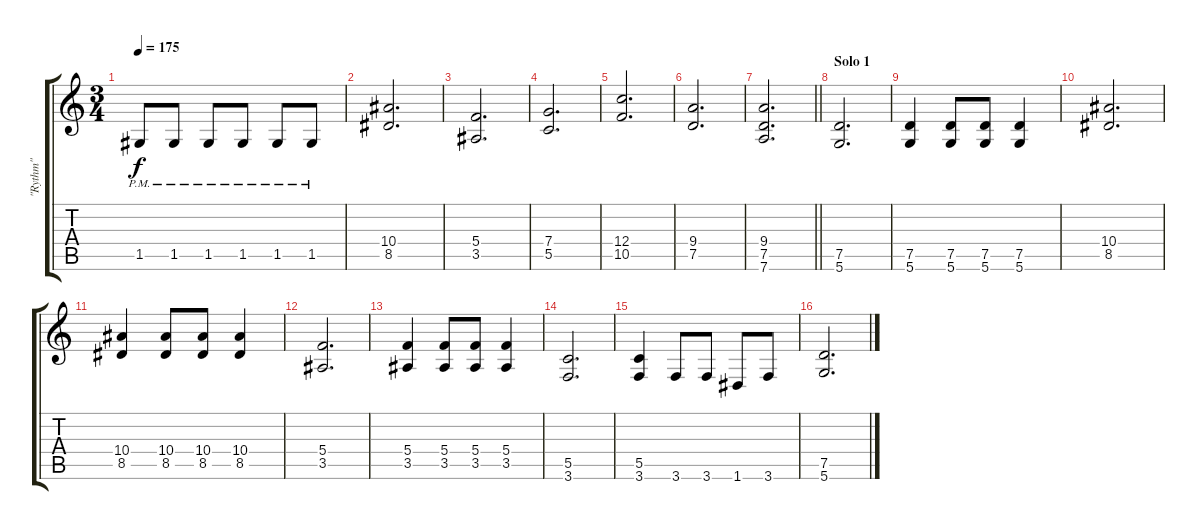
\track ("\"Rythm\"" "\"Rythm\"") {instrument distortionguitar}
\staff {score tabs}
\tuning (D4 A3 F3 C3 G2 D2) {hide}
\ts (3 4)
\tempo 175
\clef g2
\ks c
1.5{pm}.8{dy f} 1.5{pm}.8 1.5{pm}.8 1.5{pm}.8 1.5{pm}.8 1.5{pm}.8 |
(10.4 8.5).2{d} |
(5.4 3.5).2{d} |
(7.4 5.5).2{d} |
(12.4 10.5).2{d} |
(9.4 7.5).2{d} |
\barLineRight lightlight
(9.4 7.5 7.6).2{d} |
\section ("" "Solo 1")
(7.5 5.6).2{d} |
(7.5 5.6).4 (7.5 5.6).8 (7.5 5.6).8 (7.5 5.6).4 |
(10.4 8.5).2{d} |
(10.4 8.5).4 (10.4 8.5).8 (10.4 8.5).8 (10.4 8.5).4 |
(5.4 3.5).2{d} |
(5.4 3.5).4 (5.4 3.5).8 (5.4 3.5).8 (5.4 3.5).4 |
(5.5 3.6).2{d} |
(5.5 3.6).4 3.6.8 3.6.8 1.6.8 3.6.8 |
(7.5 5.6).2{d}
